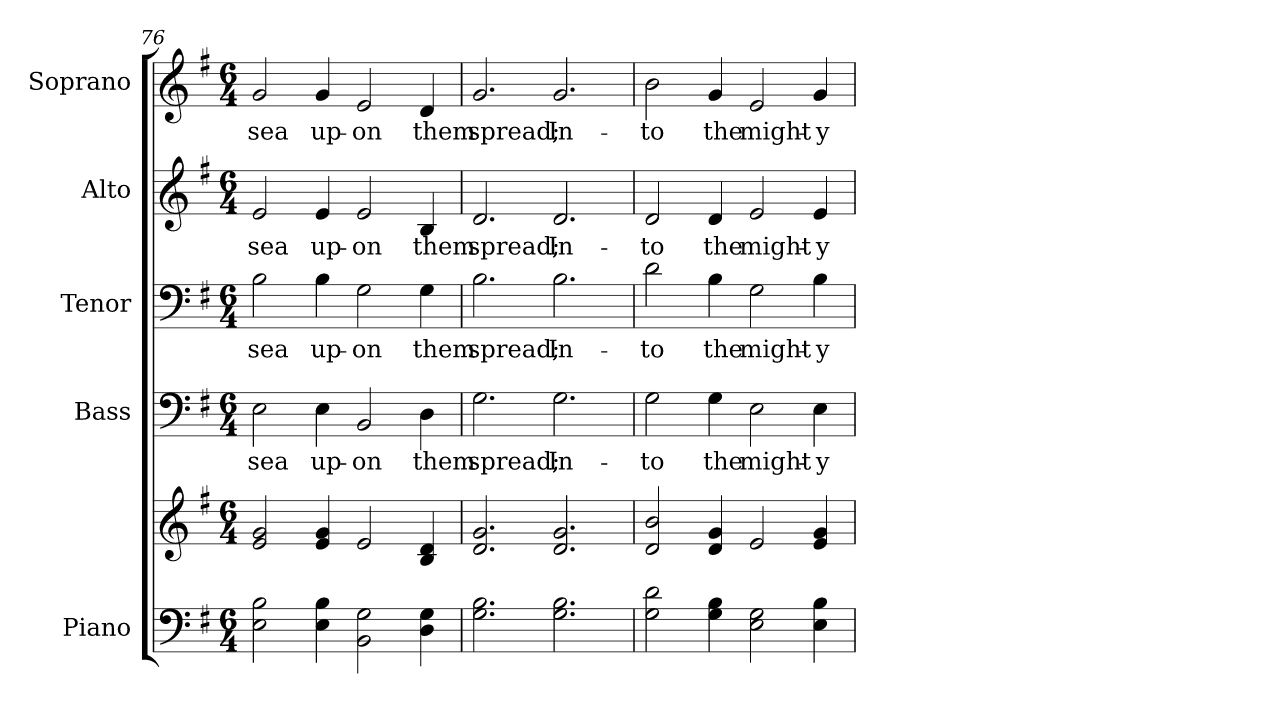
**kern	**kern	**kern	**text	**kern	**text	**kern	**text	**kern	**text
*part5	*part5	*part4	*part4	*part3	*part3	*part2	*part2	*part1	*part1
*staff6	*staff5	*staff4	*staff4	*staff3	*staff3	*staff2	*staff2	*staff1	*staff1
*I"Piano	*	*I"Bass	*	*I"Tenor	*	*I"Alto	*	*I"Soprano	*
*I'Pno.	*	*I'B.	*	*I'T.	*	*I'A.	*	*I'S.	*
!!LO:PB:g=z
*clefF4	*clefG2	*clefF4	*	*clefF4	*	*clefG2	*	*clefG2	*
*k[f#]	*k[f#]	*k[f#]	*	*k[f#]	*	*k[f#]	*	*k[f#]	*
*G:	*G:	*G:	*	*G:	*	*G:	*	*G:	*
*M6/4	*M6/4	*M6/4	*	*M6/4	*	*M6/4	*	*M6/4	*
=76	=76	=76	=76	=76	=76	=76	=76	=76	=76
!	!	!	!LO:LY:b:color=#000000	!	!	!	!	!	!
!	!	!	!	!	!LO:LY:b:color=#000000	!	!	!	!
!	!	!	!	!	!	!	!LO:LY:b:color=#000000	!	!
!	!	!	!	!	!	!	!	!	!LO:LY:b:color=#000000
2Ei\ 2Bi	2ei/ 2gi	2Ei\	sea	2Bi\	sea	2ei/	sea	2gi/	sea
!	!	!	!LO:LY:b:color=#000000	!	!	!	!	!	!
!	!	!	!	!	!LO:LY:b:color=#000000	!	!	!	!
!	!	!	!	!	!	!	!LO:LY:b:color=#000000	!	!
!	!	!	!	!	!	!	!	!	!LO:LY:b:color=#000000
4Ei\ 4Bi	4ei/ 4gi	4Ei\	up-	4Bi\	up-	4ei/	up-	4gi/	up-
!	!	!	!LO:LY:b:color=#000000	!	!	!	!	!	!
!	!	!	!	!	!LO:LY:b:color=#000000	!	!	!	!
!	!	!	!	!	!	!	!LO:LY:b:color=#000000	!	!
!	!	!	!	!	!	!	!	!	!LO:LY:b:color=#000000
2BBi\ 2Gi	2ei/	2BBi/	-on	2Gi\	-on	2ei/	-on	2ei/	-on
!	!	!	!LO:LY:b:color=#000000	!	!	!	!	!	!
!	!	!	!	!	!LO:LY:b:color=#000000	!	!	!	!
!	!	!	!	!	!	!	!LO:LY:b:color=#000000	!	!
!	!	!	!	!	!	!	!	!	!LO:LY:b:color=#000000
4Di\ 4Gi	4Bi/ 4di	4Di\	them	4Gi\	them	4Bi/	them	4di/	them
=77	=77	=77	=77	=77	=77	=77	=77	=77	=77
!	!	!	!LO:LY:b:color=#000000	!	!	!	!	!	!
!	!	!	!	!	!LO:LY:b:color=#000000	!	!	!	!
!	!	!	!	!	!	!	!LO:LY:b:color=#000000	!	!
!	!	!	!	!	!	!	!	!	!LO:LY:b:color=#000000
2.Gi\ 2.Bi	2.di/ 2.gi	2.Gi\	spread;	2.Bi\	spread;	2.di/	spread;	2.gi/	spread;
!	!	!	!LO:LY:b:color=#000000	!	!	!	!	!	!
!	!	!	!	!	!LO:LY:b:color=#000000	!	!	!	!
!	!	!	!	!	!	!	!LO:LY:b:color=#000000	!	!
!	!	!	!	!	!	!	!	!	!LO:LY:b:color=#000000
2.Gi\ 2.Bi	2.di/ 2.gi	2.Gi\	In-	2.Bi\	In-	2.di/	In-	2.gi/	In-
=78	=78	=78	=78	=78	=78	=78	=78	=78	=78
!	!	!	!LO:LY:b:color=#000000	!	!	!	!	!	!
!	!	!	!	!	!LO:LY:b:color=#000000	!	!	!	!
!	!	!	!	!	!	!	!LO:LY:b:color=#000000	!	!
!	!	!	!	!	!	!	!	!	!LO:LY:b:color=#000000
2Gi\ 2di	2di/ 2bi	2Gi\	-to	2di\	-to	2di/	-to	2bi\	-to
!	!	!	!LO:LY:b:color=#000000	!	!	!	!	!	!
!	!	!	!	!	!LO:LY:b:color=#000000	!	!	!	!
!	!	!	!	!	!	!	!LO:LY:b:color=#000000	!	!
!	!	!	!	!	!	!	!	!	!LO:LY:b:color=#000000
4Gi\ 4Bi	4di/ 4gi	4Gi\	the	4Bi\	the	4di/	the	4gi/	the
!	!	!	!LO:LY:b:color=#000000	!	!	!	!	!	!
!	!	!	!	!	!LO:LY:b:color=#000000	!	!	!	!
!	!	!	!	!	!	!	!LO:LY:b:color=#000000	!	!
!	!	!	!	!	!	!	!	!	!LO:LY:b:color=#000000
2Ei\ 2Gi	2ei/	2Ei\	might-	2Gi\	might-	2ei/	might-	2ei/	might-
!	!	!	!LO:LY:b:color=#000000	!	!	!	!	!	!
!	!	!	!	!	!LO:LY:b:color=#000000	!	!	!	!
!	!	!	!	!	!	!	!LO:LY:b:color=#000000	!	!
!	!	!	!	!	!	!	!	!	!LO:LY:b:color=#000000
4Ei\ 4Bi	4ei/ 4gi	4Ei\	-y	4Bi\	-y	4ei/	-y	4gi/	-y
=	=	=	=	=	=	=	=	=	=
*-	*-	*-	*-	*-	*-	*-	*-	*-	*-
